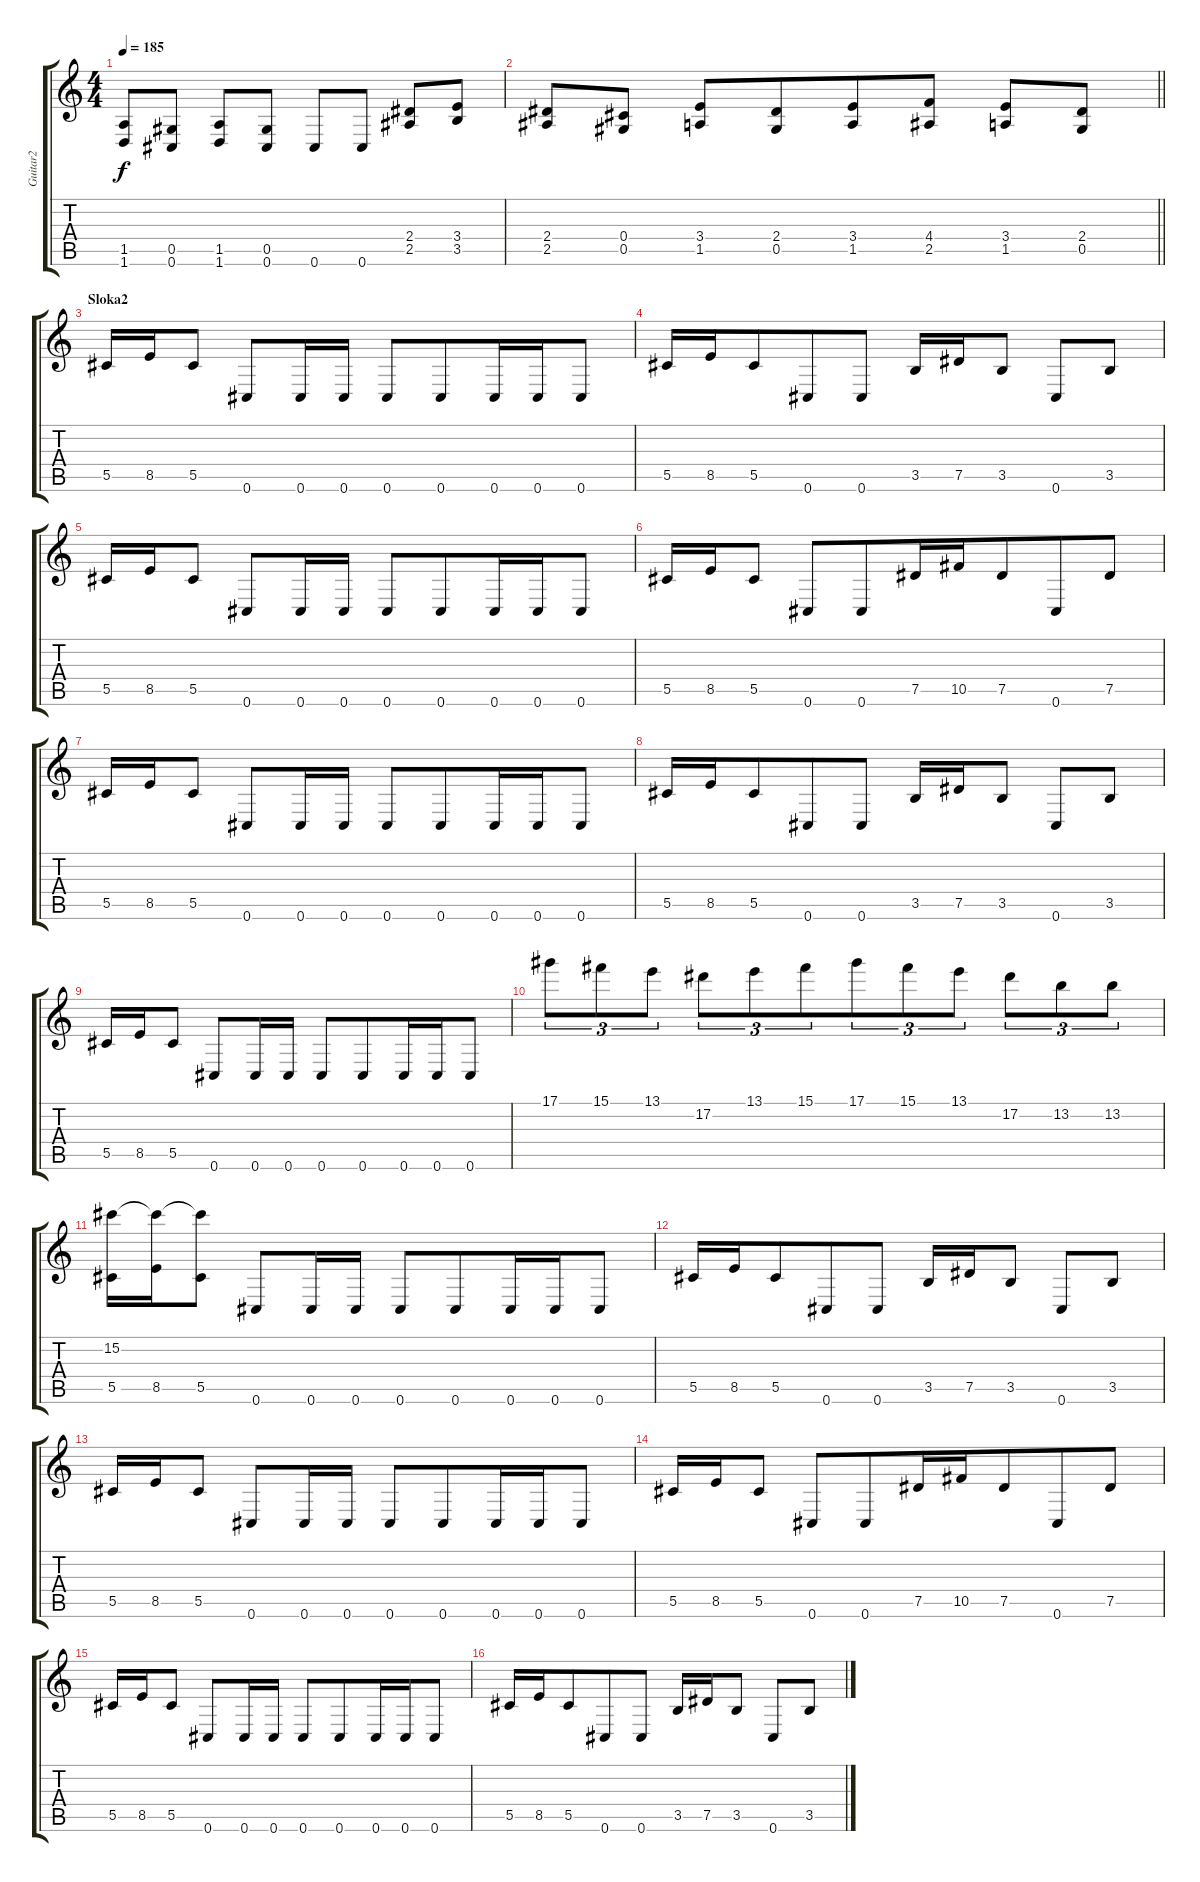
\track ("Guitar2" "Guitar2") {instrument distortionguitar}
\staff {score tabs}
\tuning (Eb4 Bb3 Gb3 Db3 Ab2 Db2) {hide}
\ts (4 4)
\tempo 185
\clef g2
\ks c
(1.5 1.6).8{dy f} (0.5 0.6).8 (1.5 1.6).8 (0.5 0.6).8 0.6.8{beam merge} 0.6.8 (2.4 2.5).8{beam merge} (3.4 3.5).8 |
\barLineRight lightlight
(2.4 2.5).8{beam merge} (0.4 0.5).8 (3.4 1.5).8 (2.4 0.5).8{beam merge} (3.4 1.5).8 (4.4 2.5).8 (3.4 1.5).8 (2.4 0.5).8 |
\section ("" "Sloka2")
5.5.16 8.5.16{beam merge} 5.5.8 0.6.8 0.6.16{beam merge} 0.6.16 0.6.8 0.6.8{beam merge} 0.6.16 0.6.16 0.6.8 |
5.5.16 8.5.16{beam merge} 5.5.8{beam merge} 0.6.8{beam merge} 0.6.8 3.5.16 7.5.16 3.5.8 0.6.8 3.5.8 |
5.5.16 8.5.16{beam merge} 5.5.8 0.6.8 0.6.16{beam merge} 0.6.16 0.6.8 0.6.8{beam merge} 0.6.16 0.6.16 0.6.8 |
5.5.16 8.5.16{beam merge} 5.5.8 0.6.8 0.6.8{beam merge} 7.5.16 10.5.16 7.5.8{beam merge} 0.6.8 7.5.8 |
5.5.16 8.5.16{beam merge} 5.5.8 0.6.8 0.6.16{beam merge} 0.6.16 0.6.8 0.6.8{beam merge} 0.6.16 0.6.16 0.6.8 |
5.5.16 8.5.16{beam merge} 5.5.8{beam merge} 0.6.8{beam merge} 0.6.8 3.5.16 7.5.16 3.5.8 0.6.8 3.5.8 |
5.5.16 8.5.16{beam merge} 5.5.8 0.6.8 0.6.16{beam merge} 0.6.16 0.6.8 0.6.8{beam merge} 0.6.16 0.6.16 0.6.8 |
17.1.8{tu (3 2)} 15.1.8{tu (3 2) beam merge} 13.1.8{tu (3 2)} 17.2.8{tu (3 2)} 13.1.8{tu (3 2)} 15.1.8{tu (3 2) beam merge} 17.1.8{tu (3 2) beam merge} 15.1.8{tu (3 2) beam merge} 13.1.8{tu (3 2)} 17.2.8{tu (3 2)} 13.2.8{tu (3 2)} 13.2.8{tu (3 2)} |
(15.2 5.5).16 (15.2{t} 8.5).16{beam merge} (15.2{t} 5.5).8 0.6.8 0.6.16{beam merge} 0.6.16 0.6.8 0.6.8{beam merge} 0.6.16 0.6.16 0.6.8 |
5.5.16 8.5.16{beam merge} 5.5.8{beam merge} 0.6.8{beam merge} 0.6.8 3.5.16 7.5.16 3.5.8 0.6.8 3.5.8 |
5.5.16 8.5.16{beam merge} 5.5.8 0.6.8 0.6.16{beam merge} 0.6.16 0.6.8 0.6.8{beam merge} 0.6.16 0.6.16 0.6.8 |
5.5.16 8.5.16{beam merge} 5.5.8 0.6.8 0.6.8{beam merge} 7.5.16 10.5.16 7.5.8{beam merge} 0.6.8 7.5.8 |
5.5.16 8.5.16{beam merge} 5.5.8 0.6.8 0.6.16{beam merge} 0.6.16 0.6.8 0.6.8{beam merge} 0.6.16 0.6.16 0.6.8 |
5.5.16 8.5.16{beam merge} 5.5.8{beam merge} 0.6.8{beam merge} 0.6.8 3.5.16 7.5.16 3.5.8 0.6.8 3.5.8
